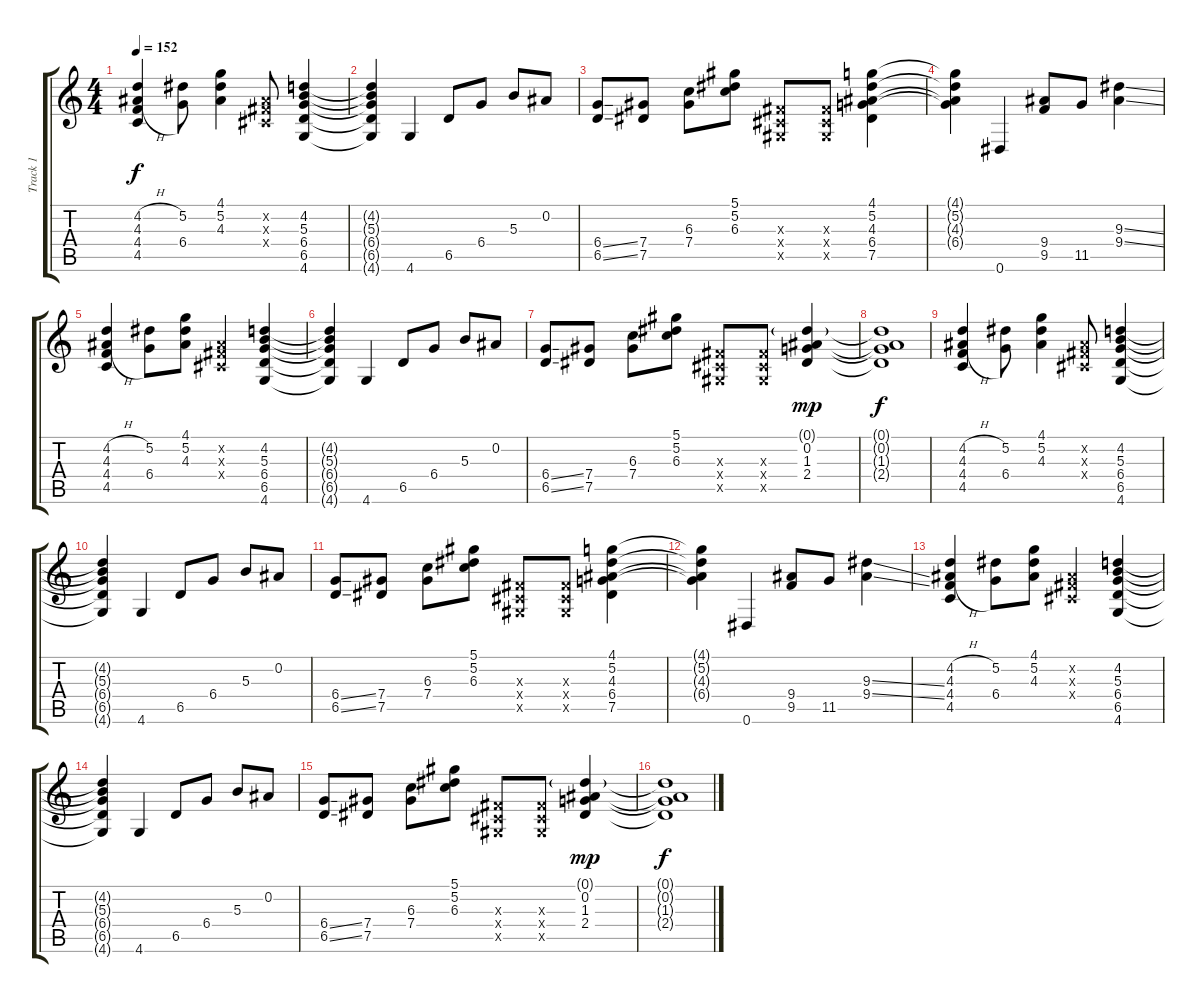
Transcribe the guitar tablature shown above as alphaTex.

\track ("Track 1" "Track 1") {instrument electricguitarclean}
\staff {score tabs}
\tuning (Eb4 Bb3 Gb3 Db3 Ab2 Eb2) {hide}
\ts (4 4)
\tempo 152
\clef g2
\ks c
(4.2{h} 4.3 4.4{h} 4.5).4{dy f instrument electricguitarclean} (5.2 6.4).8 (4.1 5.2 4.3).4 (0.2{x} 0.3{x} 0.4{x}).8 (4.2 5.3 6.4 6.5 4.6).4 |
(4.2{t} 5.3{t} 6.4{t} 6.5{t} 4.6{t}).4 4.6.4 6.5.8 6.4.8 5.3.8 0.2.8 |
(6.4{ss} 6.5{ss}).8 (7.4 7.5).8 (6.3 7.4).8 (5.1 5.2 6.3).8 (0.3{x} 0.4{x} 0.5{x}).8 (0.3{x} 0.4{x} 0.5{x}).8 (4.1 5.2 4.3 6.4 7.5).4 |
(4.1{t} 5.2{t} 4.3{t} 6.4{t}).4 0.6.4 (9.4 9.5).8 11.5.8 (9.3{ss} 9.4{ss}).4 |
(4.2{h} 4.3 4.4{h} 4.5).4 (5.2 6.4).8 (4.1 5.2 4.3).8 (0.2{x} 0.3{x} 0.4{x}).4 (4.2 5.3 6.4 6.5 4.6).4 |
(4.2{t} 5.3{t} 6.4{t} 6.5{t} 4.6{t}).4 4.6.4 6.5.8 6.4.8 5.3.8 0.2.8 |
(6.4{ss} 6.5{ss}).8 (7.4 7.5).8 (6.3 7.4).8 (5.1 5.2 6.3).8 (0.3{x} 0.4{x} 0.5{x}).8 (0.3{x} 0.4{x} 0.5{x}).8 (0.1{g} 0.2 1.3 2.4).4{dy mp} |
(0.1{t} 0.2{t} 1.3{t} 2.4{t}).1{dy f} |
(4.2{h} 4.3 4.4{h} 4.5).4 (5.2 6.4).8 (4.1 5.2 4.3).4 (0.2{x} 0.3{x} 0.4{x}).8 (4.2 5.3 6.4 6.5 4.6).4 |
(4.2{t} 5.3{t} 6.4{t} 6.5{t} 4.6{t}).4 4.6.4 6.5.8 6.4.8 5.3.8 0.2.8 |
(6.4{ss} 6.5{ss}).8 (7.4 7.5).8 (6.3 7.4).8 (5.1 5.2 6.3).8 (0.3{x} 0.4{x} 0.5{x}).8 (0.3{x} 0.4{x} 0.5{x}).8 (4.1 5.2 4.3 6.4 7.5).4 |
(4.1{t} 5.2{t} 4.3{t} 6.4{t}).4 0.6.4 (9.4 9.5).8 11.5.8 (9.3{ss} 9.4{ss}).4 |
(4.2{h} 4.3 4.4{h} 4.5).4 (5.2 6.4).8 (4.1 5.2 4.3).8 (0.2{x} 0.3{x} 0.4{x}).4 (4.2 5.3 6.4 6.5 4.6).4 |
(4.2{t} 5.3{t} 6.4{t} 6.5{t} 4.6{t}).4 4.6.4 6.5.8 6.4.8 5.3.8 0.2.8 |
(6.4{ss} 6.5{ss}).8 (7.4 7.5).8 (6.3 7.4).8 (5.1 5.2 6.3).8 (0.3{x} 0.4{x} 0.5{x}).8 (0.3{x} 0.4{x} 0.5{x}).8 (0.1{g} 0.2 1.3 2.4).4{dy mp} |
(0.1{t} 0.2{t} 1.3{t} 2.4{t}).1{dy f}
